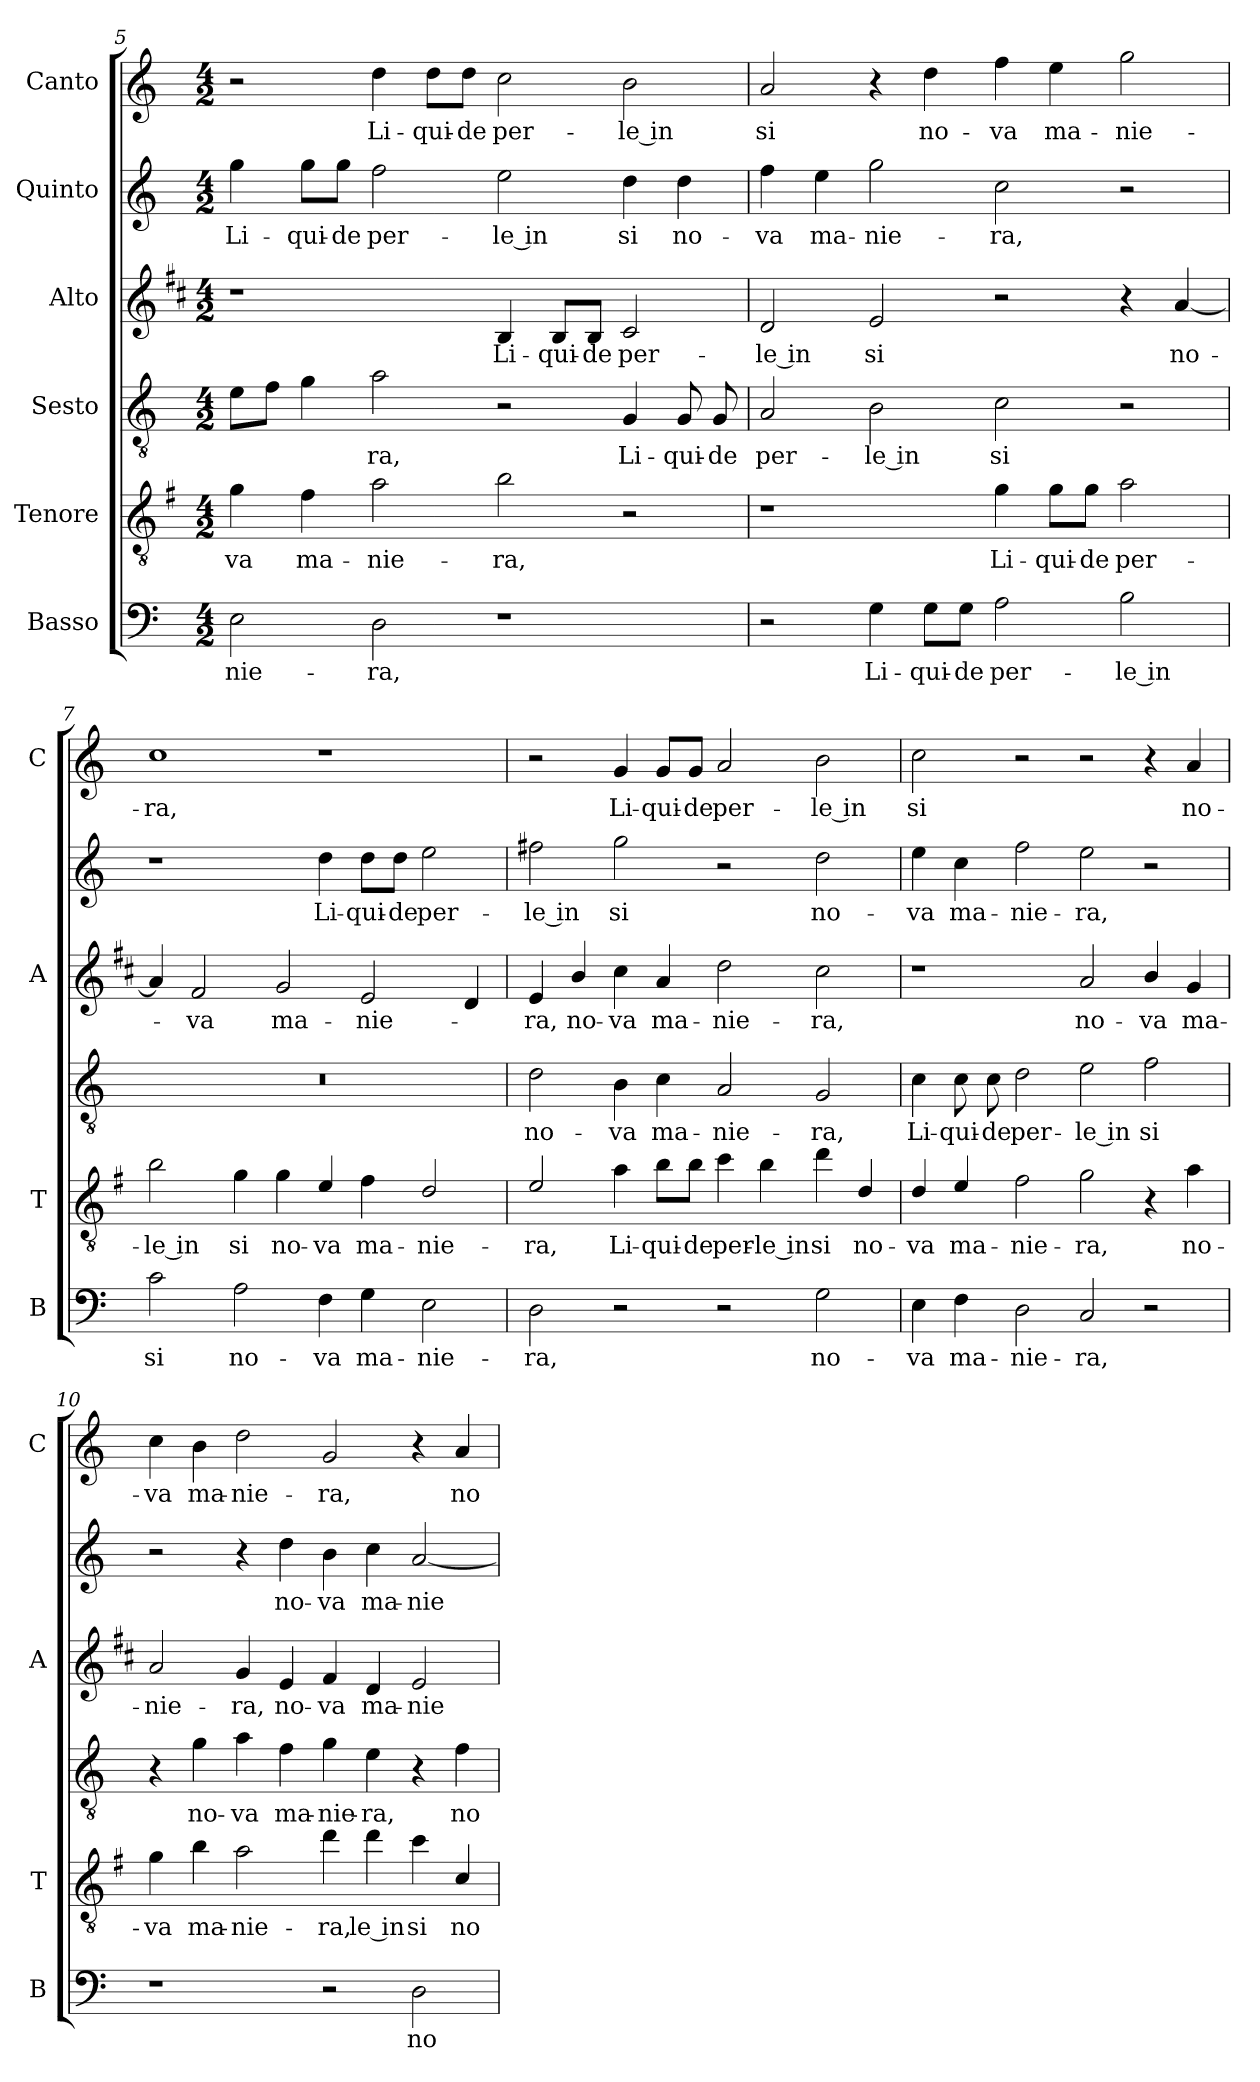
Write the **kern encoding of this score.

**kern	**text	**kern	**text	**kern	**text	**kern	**text	**kern	**text	**kern	**text
*part6	*part6	*part5	*part5	*part4	*part4	*part3	*part3	*part2	*part2	*part1	*part1
*staff6	*staff6	*staff5	*staff5	*staff4	*staff4	*staff3	*staff3	*staff2	*staff2	*staff1	*staff1
*I"Basso	*	*I"Tenore	*	*I"Sesto	*	*I"Alto	*	*I"Quinto	*	*I"Canto	*
*I'B	*	*I'T	*	*	*	*I'A	*	*	*	*I'C	*
*clefF4	*	*clefGv2	*	*clefGv2	*	*clefG2	*	*clefG2	*	*clefG2	*
*	*	*ITrd4c7	*	*	*	*ITrd1c2	*	*	*	*	*
*k[]	*	*k[]	*	*k[]	*	*k[]	*	*k[]	*	*k[]	*
*C:	*	*C:	*	*C:	*	*C:	*	*C:	*	*C:	*
*M4/2	*	*M4/2	*	*M4/2	*	*M4/2	*	*M4/2	*	*M4/2	*
=5	=5	=5	=5	=5	=5	=5	=5	=5	=5	=5	=5
!	!LO:LY:b	!	!LO:LY:b	!	!	!	!	!	!LO:LY:b	!	!
2E\	-nie-	4c\	-va	8e\L	.	1r	.	4gg\	Li-	2r	.
.	.	.	.	8f\J	.	.	.	.	.	.	.
!	!	!	!LO:LY:b	!	!	!	!	!	!LO:LY:b	!	!
.	.	4B\	ma-	4g\	.	.	.	8gg\L	-qui-	.	.
!	!	!	!	!	!	!	!	!	!LO:LY:b	!	!
.	.	.	.	.	.	.	.	8gg\J	-de	.	.
!	!LO:LY:b	!	!LO:LY:b	!	!LO:LY:b	!	!	!	!LO:LY:b	!	!LO:LY:b
2D\	-ra,	2d\	-nie-	2a\	-ra,	.	.	2ff\	per-	4dd\	Li-
!	!	!	!	!	!	!	!	!	!	!	!LO:LY:b
.	.	.	.	.	.	.	.	.	.	8dd\L	-qui-
!	!	!	!	!	!	!	!	!	!	!	!LO:LY:b
.	.	.	.	.	.	.	.	.	.	8dd\J	-de
!	!	!	!LO:LY:b	!	!	!	!LO:LY:b	!	!LO:LY:b	!	!LO:LY:b
1r	.	2e\	-ra,	2r	.	4A/	Li-	2ee\	-le in	2cc\	per-
!	!	!	!	!	!	!	!LO:LY:b	!	!	!	!
.	.	.	.	.	.	8A/L	-qui-	.	.	.	.
!	!	!	!	!	!	!	!LO:LY:b	!	!	!	!
.	.	.	.	.	.	8A/J	-de	.	.	.	.
!	!	!	!	!	!LO:LY:b	!	!LO:LY:b	!	!LO:LY:b	!	!LO:LY:b
.	.	2r	.	4G/	Li-	2B/	per-	4dd\	si	2b\	-le in
!	!	!	!	!	!LO:LY:b	!	!	!	!LO:LY:b	!	!
.	.	.	.	8G/	-qui-	.	.	4dd\	no-	.	.
!	!	!	!	!	!LO:LY:b	!	!	!	!	!	!
.	.	.	.	8G/	-de	.	.	.	.	.	.
=6	=6	=6	=6	=6	=6	=6	=6	=6	=6	=6	=6
!	!	!	!	!	!LO:LY:b	!	!LO:LY:b	!	!LO:LY:b	!	!LO:LY:b
2r	.	1r	.	2A/	per-	2c/	-le in	4ff\	-va	2a/	si
!	!	!	!	!	!	!	!	!	!LO:LY:b	!	!
.	.	.	.	.	.	.	.	4ee\	ma-	.	.
!	!LO:LY:b	!	!	!	!LO:LY:b	!	!LO:LY:b	!	!LO:LY:b	!	!
4G\	Li-	.	.	2B\	-le in	2d/	si	2gg\	-nie-	4r	.
!	!LO:LY:b	!	!	!	!	!	!	!	!	!	!LO:LY:b
8G\L	-qui-	.	.	.	.	.	.	.	.	4dd\	no-
!	!LO:LY:b	!	!	!	!	!	!	!	!	!	!
8G\J	-de	.	.	.	.	.	.	.	.	.	.
!	!LO:LY:b	!	!LO:LY:b	!	!LO:LY:b	!	!	!	!LO:LY:b	!	!LO:LY:b
2A\	per-	4c\	Li-	2c\	si	2r	.	2cc\	-ra,	4ff\	-va
!	!	!	!LO:LY:b	!	!	!	!	!	!	!	!LO:LY:b
.	.	8c\L	-qui-	.	.	.	.	.	.	4ee\	ma-
!	!	!	!LO:LY:b	!	!	!	!	!	!	!	!
.	.	8c\J	-de	.	.	.	.	.	.	.	.
!	!LO:LY:b	!	!LO:LY:b	!	!	!	!	!	!	!	!LO:LY:b
2B\	-le in	2d\	per-	2r	.	4r	.	2r	.	2gg\	-nie-
!	!	!	!	!	!	!	!LO:LY:b	!	!	!	!
.	.	.	.	.	.	[4g/	no-	.	.	.	.
=7	=7	=7	=7	=7	=7	=7	=7	=7	=7	=7	=7
!	!LO:LY:b	!	!LO:LY:b	!	!	!	!	!	!	!	!LO:LY:b
2c\	si	2e\	-le in	0r	.	4g/]	.	1r	.	1cc	-ra,
!	!	!	!	!	!	!	!LO:LY:b	!	!	!	!
.	.	.	.	.	.	2e/	-va	.	.	.	.
!	!LO:LY:b	!	!LO:LY:b	!	!	!	!	!	!	!	!
2A\	no-	4c\	si	.	.	.	.	.	.	.	.
!	!	!	!LO:LY:b	!	!	!	!LO:LY:b	!	!	!	!
.	.	4c\	no-	.	.	2f/	ma-	.	.	.	.
!	!LO:LY:b	!	!LO:LY:b	!	!	!	!	!	!LO:LY:b	!	!
4F\	-va	4A/	-va	.	.	.	.	4dd\	Li-	1r	.
!	!LO:LY:b	!	!LO:LY:b	!	!	!	!LO:LY:b	!	!LO:LY:b	!	!
4G\	ma-	4B\	ma-	.	.	2d/	-nie-	8dd\L	-qui-	.	.
!	!	!	!	!	!	!	!	!	!LO:LY:b	!	!
.	.	.	.	.	.	.	.	8dd\J	-de	.	.
!	!LO:LY:b	!	!LO:LY:b	!	!	!	!	!	!LO:LY:b	!	!
2E\	-nie-	2G/	-nie-	.	.	.	.	2ee\	per-	.	.
.	.	.	.	.	.	4c/	.	.	.	.	.
!!LO:PB:g=z
=8	=8	=8	=8	=8	=8	=8	=8	=8	=8	=8	=8
!	!LO:LY:b	!	!LO:LY:b	!	!LO:LY:b	!	!LO:LY:b	!	!LO:LY:b	!	!
2D\	-ra,	2A/	-ra,	2d\	no-	4d/	-ra,	2ff#X\	-le in	2r	.
!	!	!	!	!	!	!	!LO:LY:b	!	!	!	!
.	.	.	.	.	.	4a/	no-	.	.	.	.
!	!	!	!LO:LY:b	!	!LO:LY:b	!	!LO:LY:b	!	!LO:LY:b	!	!LO:LY:b
2r	.	4d\	Li-	4B\	-va	4b\	-va	2gg\	si	4g/	Li-
!	!	!	!LO:LY:b	!	!LO:LY:b	!	!LO:LY:b	!	!	!	!LO:LY:b
.	.	8e\L	-qui-	4c\	ma-	4g/	ma-	.	.	8g/L	-qui-
!	!	!	!LO:LY:b	!	!	!	!	!	!	!	!LO:LY:b
.	.	8e\J	-de	.	.	.	.	.	.	8g/J	-de
!	!	!	!LO:LY:b	!	!LO:LY:b	!	!LO:LY:b	!	!	!	!LO:LY:b
2r	.	4f\	per-	2A/	-nie-	2cc\	-nie-	2r	.	2a/	per-
!	!	!	!LO:LY:b	!	!	!	!	!	!	!	!
.	.	4e\	-le in	.	.	.	.	.	.	.	.
!	!LO:LY:b	!	!LO:LY:b	!	!LO:LY:b	!	!LO:LY:b	!	!LO:LY:b	!	!LO:LY:b
2G\	no-	4g\	si	2G/	-ra,	2b\	-ra,	2dd\	no-	2b\	-le in
!	!	!	!LO:LY:b	!	!	!	!	!	!	!	!
.	.	4G/	no-	.	.	.	.	.	.	.	.
=9	=9	=9	=9	=9	=9	=9	=9	=9	=9	=9	=9
!	!LO:LY:b	!	!LO:LY:b	!	!LO:LY:b	!	!	!	!LO:LY:b	!	!LO:LY:b
4E\	-va	4G/	-va	4c\	Li-	1r	.	4ee\	-va	2cc\	si
!	!LO:LY:b	!	!LO:LY:b	!	!LO:LY:b	!	!	!	!LO:LY:b	!	!
4F\	ma-	4A/	ma-	8c\	-qui-	.	.	4cc\	ma-	.	.
!	!	!	!	!	!LO:LY:b	!	!	!	!	!	!
.	.	.	.	8c\	-de	.	.	.	.	.	.
!	!LO:LY:b	!	!LO:LY:b	!	!LO:LY:b	!	!	!	!LO:LY:b	!	!
2D\	-nie-	2B\	-nie-	2d\	per-	.	.	2ff\	-nie-	2r	.
!	!LO:LY:b	!	!LO:LY:b	!	!LO:LY:b	!	!LO:LY:b	!	!LO:LY:b	!	!
2C/	-ra,	2c\	-ra,	2e\	-le in	2g/	no-	2ee\	-ra,	2r	.
!	!	!	!	!	!LO:LY:b	!	!LO:LY:b	!	!	!	!
2r	.	4r	.	2f\	si	4a/	-va	2r	.	4r	.
!	!	!	!LO:LY:b	!	!	!	!LO:LY:b	!	!	!	!LO:LY:b
.	.	4d\	no-	.	.	4f/	ma-	.	.	4a/	no-
=10	=10	=10	=10	=10	=10	=10	=10	=10	=10	=10	=10
!	!	!	!LO:LY:b	!	!	!	!LO:LY:b	!	!	!	!LO:LY:b
1r	.	4c\	-va	4r	.	2g/	-nie-	2r	.	4cc\	-va
!	!	!	!LO:LY:b	!	!LO:LY:b	!	!	!	!	!	!LO:LY:b
.	.	4e\	ma-	4g\	no-	.	.	.	.	4b\	ma-
!	!	!	!LO:LY:b	!	!LO:LY:b	!	!LO:LY:b	!	!	!	!LO:LY:b
.	.	2d\	-nie-	4a\	-va	4f/	-ra,	4r	.	2dd\	-nie-
!	!	!	!	!	!LO:LY:b	!	!LO:LY:b	!	!LO:LY:b	!	!
.	.	.	.	4f\	ma-	4d/	no-	4dd\	no-	.	.
!	!	!	!LO:LY:b	!	!LO:LY:b	!	!LO:LY:b	!	!LO:LY:b	!	!LO:LY:b
2r	.	4g\	-ra,	4g\	-nie-	4e/	-va	4b\	-va	2g/	-ra,
!	!	!	!LO:LY:b	!	!LO:LY:b	!	!LO:LY:b	!	!LO:LY:b	!	!
.	.	4g\	le in	4e\	-ra,	4c/	ma-	4cc\	ma-	.	.
!	!LO:LY:b	!	!LO:LY:b	!	!	!	!LO:LY:b	!	!LO:LY:b	!	!
2D\	no-	4f\	si	4r	.	2d/	-nie-	[2a/	-nie-	4r	.
!	!	!	!LO:LY:b	!	!LO:LY:b	!	!	!	!	!	!LO:LY:b
.	.	4F/	no-	4f\	no-	.	.	.	.	4a/	no-
=	=	=	=	=	=	=	=	=	=	=	=
*-	*-	*-	*-	*-	*-	*-	*-	*-	*-	*-	*-
